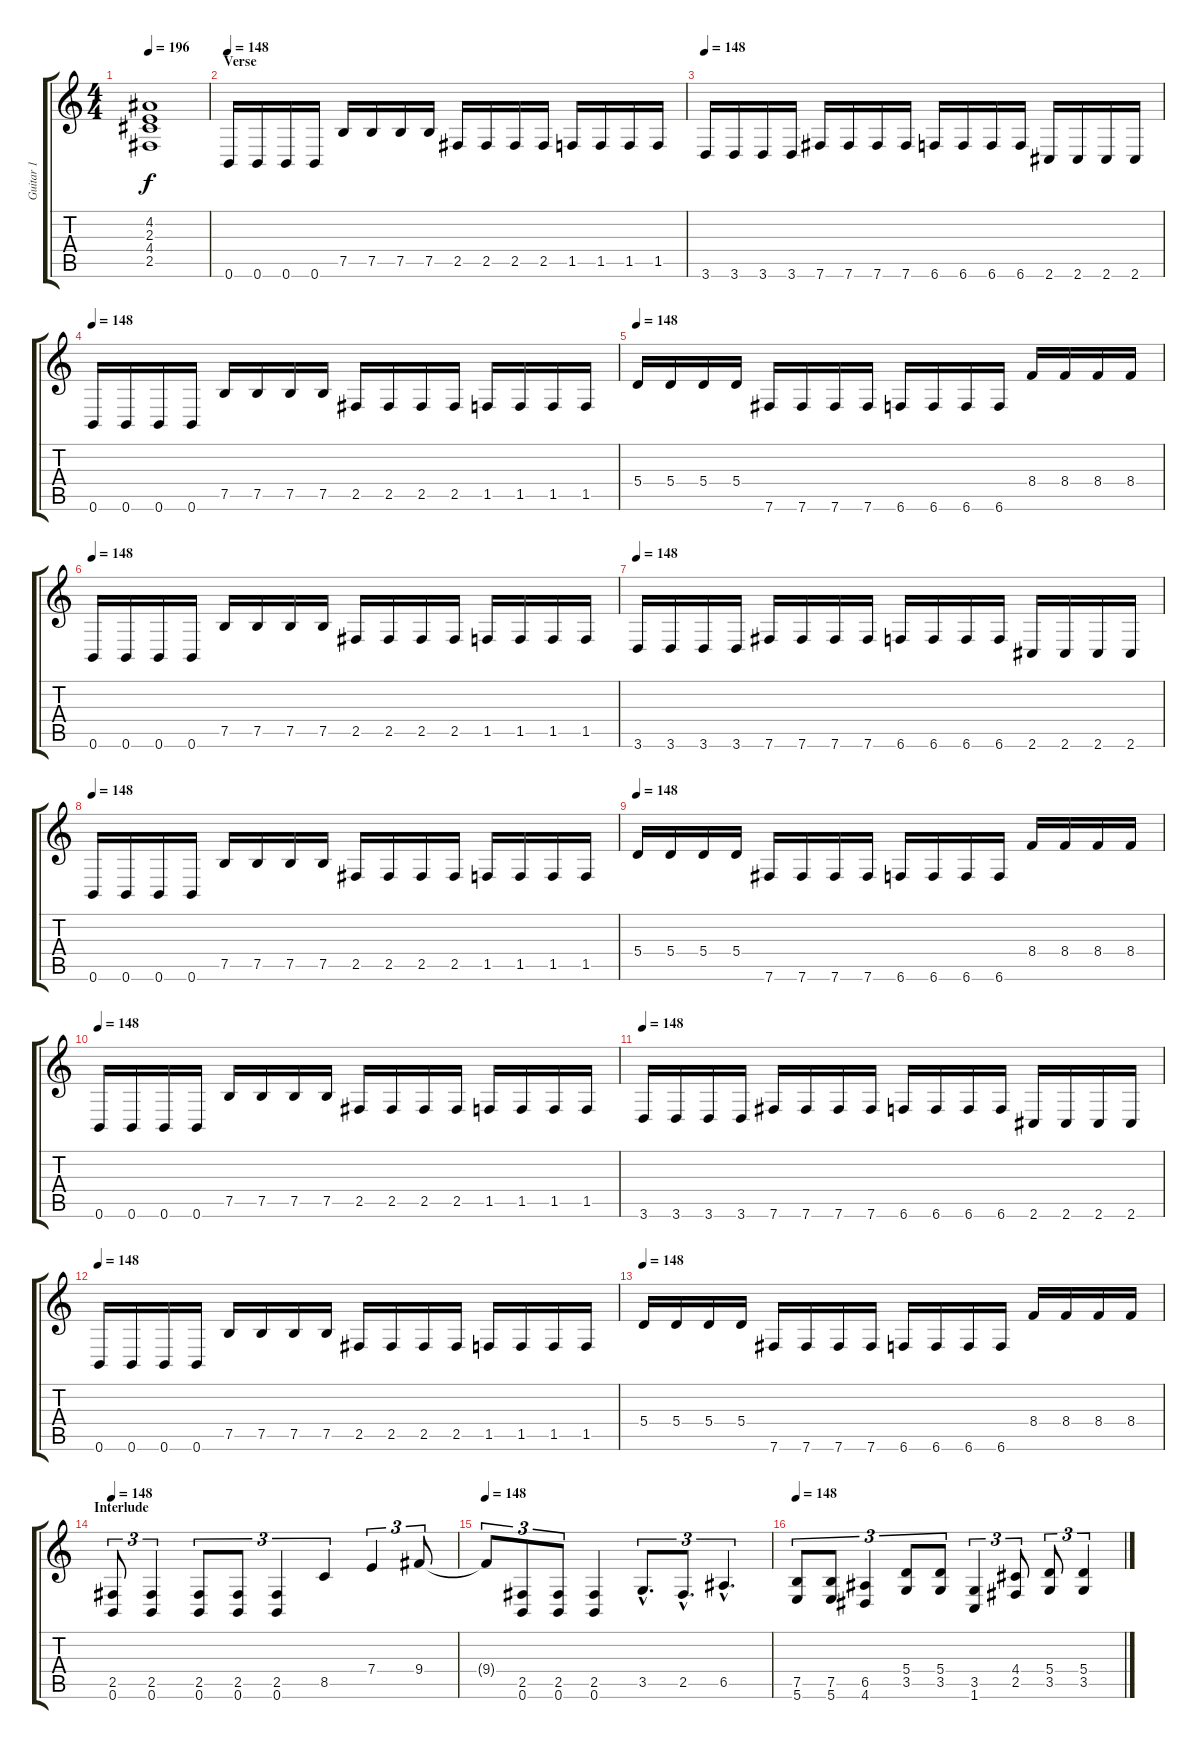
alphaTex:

\track ("Guitar 1" "Guitar 1") {instrument distortionguitar}
\staff {score tabs}
\tuning (B3 Gb3 D3 A2 E2 B1) {hide}
\ts (4 4)
\tempo 196
\clef g2
\ks c
(4.2{t} 2.3{t} 4.4{t} 2.5{t}).1{dy f} |
\section ("" "Verse")
\tempo 148
0.6.16 0.6.16 0.6.16 0.6.16 7.5.16 7.5.16 7.5.16 7.5.16 2.5.16 2.5.16 2.5.16 2.5.16 1.5.16 1.5.16 1.5.16 1.5.16 |
\tempo 148
3.6.16 3.6.16 3.6.16 3.6.16 7.6.16 7.6.16 7.6.16 7.6.16 6.6.16 6.6.16 6.6.16 6.6.16 2.6.16 2.6.16 2.6.16 2.6.16 |
\tempo 148
0.6.16 0.6.16 0.6.16 0.6.16 7.5.16 7.5.16 7.5.16 7.5.16 2.5.16 2.5.16 2.5.16 2.5.16 1.5.16 1.5.16 1.5.16 1.5.16 |
\tempo 148
5.4.16 5.4.16 5.4.16 5.4.16 7.6.16 7.6.16 7.6.16 7.6.16 6.6.16 6.6.16 6.6.16 6.6.16 8.4.16 8.4.16 8.4.16 8.4.16 |
\tempo 148
0.6.16 0.6.16 0.6.16 0.6.16 7.5.16 7.5.16 7.5.16 7.5.16 2.5.16 2.5.16 2.5.16 2.5.16 1.5.16 1.5.16 1.5.16 1.5.16 |
\tempo 148
3.6.16 3.6.16 3.6.16 3.6.16 7.6.16 7.6.16 7.6.16 7.6.16 6.6.16 6.6.16 6.6.16 6.6.16 2.6.16 2.6.16 2.6.16 2.6.16 |
\tempo 148
0.6.16 0.6.16 0.6.16 0.6.16 7.5.16 7.5.16 7.5.16 7.5.16 2.5.16 2.5.16 2.5.16 2.5.16 1.5.16 1.5.16 1.5.16 1.5.16 |
\tempo 148
5.4.16 5.4.16 5.4.16 5.4.16 7.6.16 7.6.16 7.6.16 7.6.16 6.6.16 6.6.16 6.6.16 6.6.16 8.4.16 8.4.16 8.4.16 8.4.16 |
\tempo 148
0.6.16 0.6.16 0.6.16 0.6.16 7.5.16 7.5.16 7.5.16 7.5.16 2.5.16 2.5.16 2.5.16 2.5.16 1.5.16 1.5.16 1.5.16 1.5.16 |
\tempo 148
3.6.16 3.6.16 3.6.16 3.6.16 7.6.16 7.6.16 7.6.16 7.6.16 6.6.16 6.6.16 6.6.16 6.6.16 2.6.16 2.6.16 2.6.16 2.6.16 |
\tempo 148
0.6.16 0.6.16 0.6.16 0.6.16 7.5.16 7.5.16 7.5.16 7.5.16 2.5.16 2.5.16 2.5.16 2.5.16 1.5.16 1.5.16 1.5.16 1.5.16 |
\tempo 148
5.4.16 5.4.16 5.4.16 5.4.16 7.6.16 7.6.16 7.6.16 7.6.16 6.6.16 6.6.16 6.6.16 6.6.16 8.4.16 8.4.16 8.4.16 8.4.16 |
\section ("" "Interlude")
\tempo 148
(2.5 0.6).8{tu (3 2)} (2.5 0.6).4{tu (3 2)} (2.5 0.6).8{tu (3 2)} (2.5 0.6).8{tu (3 2)} (2.5 0.6).4{tu (3 2)} 8.5.4{tu (3 2)} 7.4.4{tu (3 2)} 9.4.8{tu (3 2)} |
\tempo 148
9.4{t}.8{tu (3 2)} (2.5 0.6).8{tu (3 2)} (2.5 0.6).8{tu (3 2)} (2.5 0.6).4 3.5{hac}.8{d tu (3 2)} 2.5{hac}.8{d tu (3 2)} 6.5{hac}.4{d tu (3 2)} |
\tempo 148
(7.5 5.6).8{tu (3 2)} (7.5 5.6).8{tu (3 2)} (6.5 4.6).4{tu (3 2)} (5.4 3.5).8{tu (3 2)} (5.4 3.5).8{tu (3 2)} (3.5 1.6).4{tu (3 2)} (4.4 2.5).8{tu (3 2)} (5.4 3.5).8{tu (3 2)} (5.4 3.5).4{tu (3 2)}
